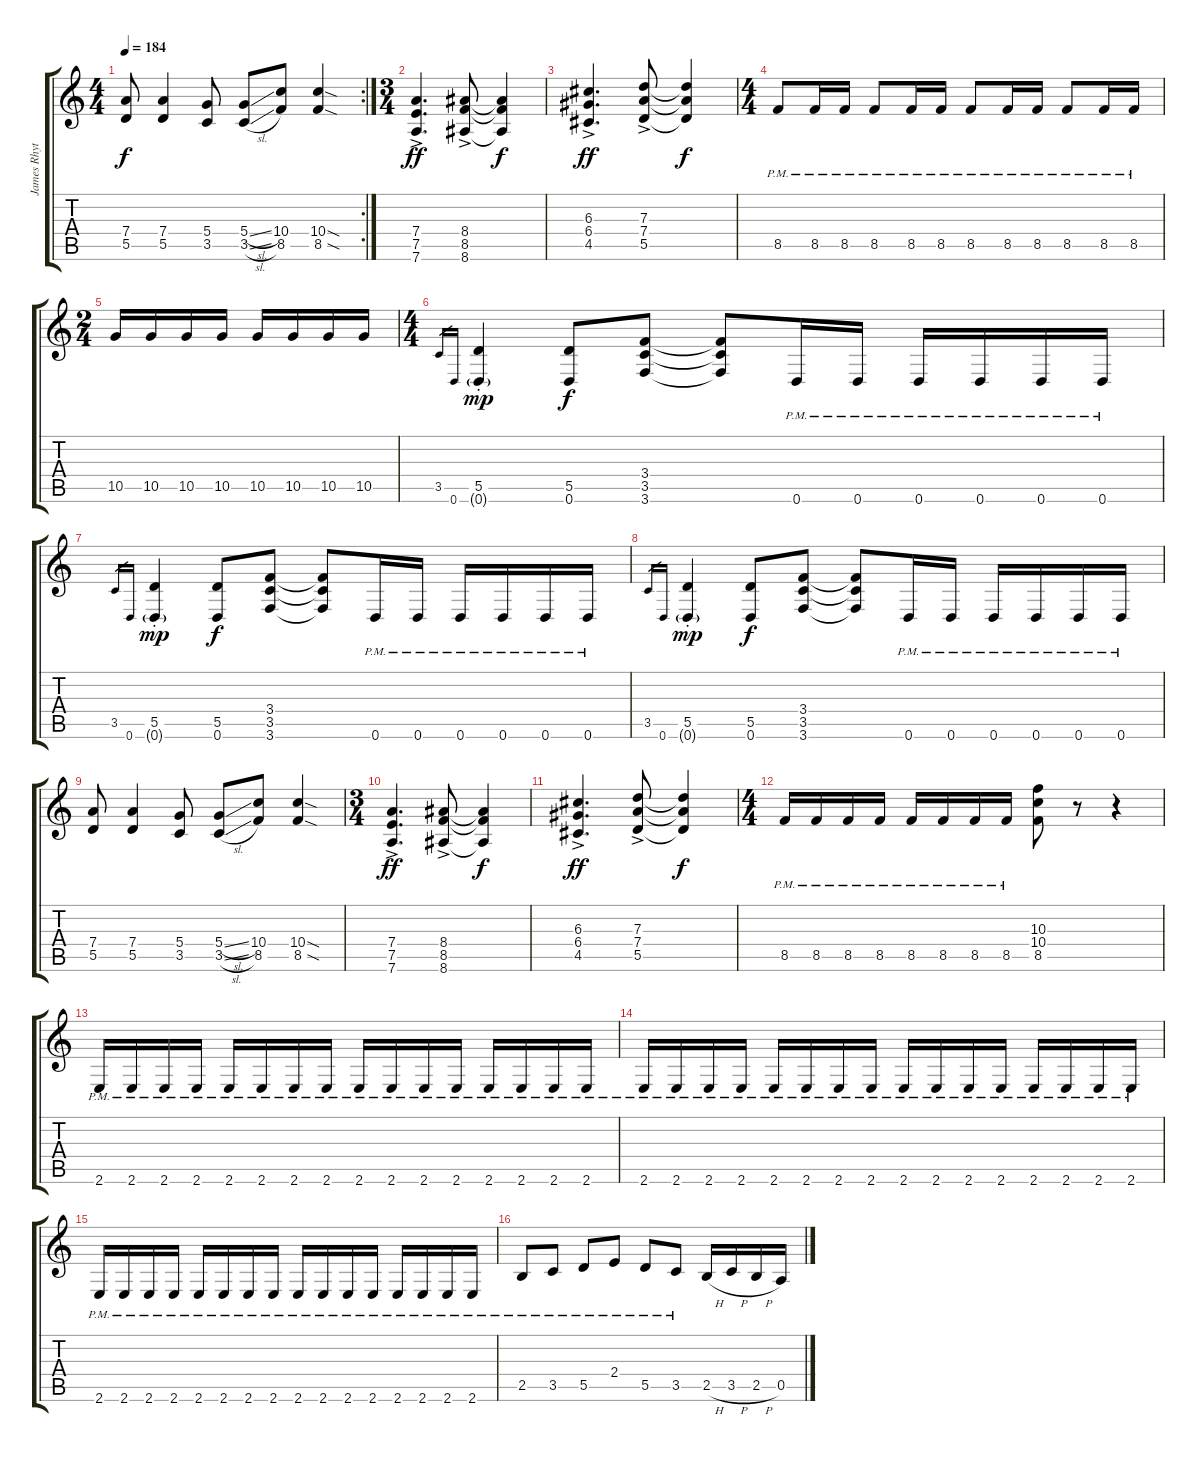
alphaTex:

\track ("James Rhythm" "James Rhyt") {instrument distortionguitar}
\staff {score tabs}
\tuning (E4 B3 G3 D3 A2 D2) {hide}
\rc 2
\ts (4 4)
\tempo 184
\clef g2
\ks c
(7.4 5.5).8{dy f} (7.4 5.5).4 (5.4 3.5).8 (5.4{sl} 3.5{sl}).8 (10.4 8.5).8 (10.4{sod} 8.5{sod}).4 |
\ts (3 4)
(7.4{ac} 7.5{ac} 7.6{ac}).4{d dy ff} (8.4{ac} 8.5{ac} 8.6{ac}).8 (8.4{t} 8.5{t} 8.6{t}).4{dy f} |
(6.3{ac} 6.4{ac} 4.5{ac}).4{d dy ff} (7.3{ac} 7.4{ac} 5.5{ac}).8 (7.3{t} 7.4{t} 5.5{t}).4{dy f} |
\ts (4 4)
8.5{pm}.8 8.5{pm}.16 8.5{pm}.16 8.5{pm}.8 8.5{pm}.16 8.5{pm}.16 8.5{pm}.8 8.5{pm}.16 8.5{pm}.16 8.5{pm}.8 8.5{pm}.16 8.5{pm}.16 |
\ts (2 4)
10.5.16 10.5.16 10.5.16 10.5.16 10.5.16 10.5.16 10.5.16 10.5.16 |
\ts (4 4)
3.5.16{gr} 0.6.16{gr} (5.5{st} 0.6{g st}).4{dy mp} (5.5 0.6).8{dy f} (3.4 3.5 3.6).8 (3.4{t} 3.5{t} 3.6{t}).8 0.6{pm}.16 0.6{pm}.16 0.6{pm}.16 0.6{pm}.16 0.6{pm}.16 0.6{pm}.16 |
3.5.16{gr} 0.6.16{gr} (5.5{st} 0.6{g st}).4{dy mp} (5.5 0.6).8{dy f} (3.4 3.5 3.6).8 (3.4{t} 3.5{t} 3.6{t}).8 0.6{pm}.16 0.6{pm}.16 0.6{pm}.16 0.6{pm}.16 0.6{pm}.16 0.6{pm}.16 |
3.5.16{gr} 0.6.16{gr} (5.5{st} 0.6{g st}).4{dy mp} (5.5 0.6).8{dy f} (3.4 3.5 3.6).8 (3.4{t} 3.5{t} 3.6{t}).8 0.6{pm}.16 0.6{pm}.16 0.6{pm}.16 0.6{pm}.16 0.6{pm}.16 0.6{pm}.16 |
(7.4 5.5).8 (7.4 5.5).4 (5.4 3.5).8 (5.4{sl} 3.5{sl}).8 (10.4 8.5).8 (10.4{sod} 8.5{sod}).4 |
\ts (3 4)
(7.4{ac} 7.5{ac} 7.6{ac}).4{d dy ff} (8.4{ac} 8.5{ac} 8.6{ac}).8 (8.4{t} 8.5{t} 8.6{t}).4{dy f} |
(6.3{ac} 6.4{ac} 4.5{ac}).4{d dy ff} (7.3{ac} 7.4{ac} 5.5{ac}).8 (7.3{t} 7.4{t} 5.5{t}).4{dy f} |
\ts (4 4)
8.5{pm}.16 8.5{pm}.16 8.5{pm}.16 8.5{pm}.16 8.5{pm}.16 8.5{pm}.16 8.5{pm}.16 8.5{pm}.16 (10.3 10.4 8.5).8 r.8 r.4 |
2.6{pm}.16 2.6{pm}.16 2.6{pm}.16 2.6{pm}.16 2.6{pm}.16 2.6{pm}.16 2.6{pm}.16 2.6{pm}.16 2.6{pm}.16 2.6{pm}.16 2.6{pm}.16 2.6{pm}.16 2.6{pm}.16 2.6{pm}.16 2.6{pm}.16 2.6{pm}.16 |
2.6{pm}.16 2.6{pm}.16 2.6{pm}.16 2.6{pm}.16 2.6{pm}.16 2.6{pm}.16 2.6{pm}.16 2.6{pm}.16 2.6{pm}.16 2.6{pm}.16 2.6{pm}.16 2.6{pm}.16 2.6{pm}.16 2.6{pm}.16 2.6{pm}.16 2.6{pm}.16 |
2.6{pm}.16 2.6{pm}.16 2.6{pm}.16 2.6{pm}.16 2.6{pm}.16 2.6{pm}.16 2.6{pm}.16 2.6{pm}.16 2.6{pm}.16 2.6{pm}.16 2.6{pm}.16 2.6{pm}.16 2.6{pm}.16 2.6{pm}.16 2.6{pm}.16 2.6{pm}.16 |
2.5{pm}.8 3.5{pm}.8 5.5{pm}.8 2.4{pm}.8 5.5{pm}.8 3.5{pm}.8 2.5{h}.16 3.5{h}.16 2.5{h}.16 0.5.16
